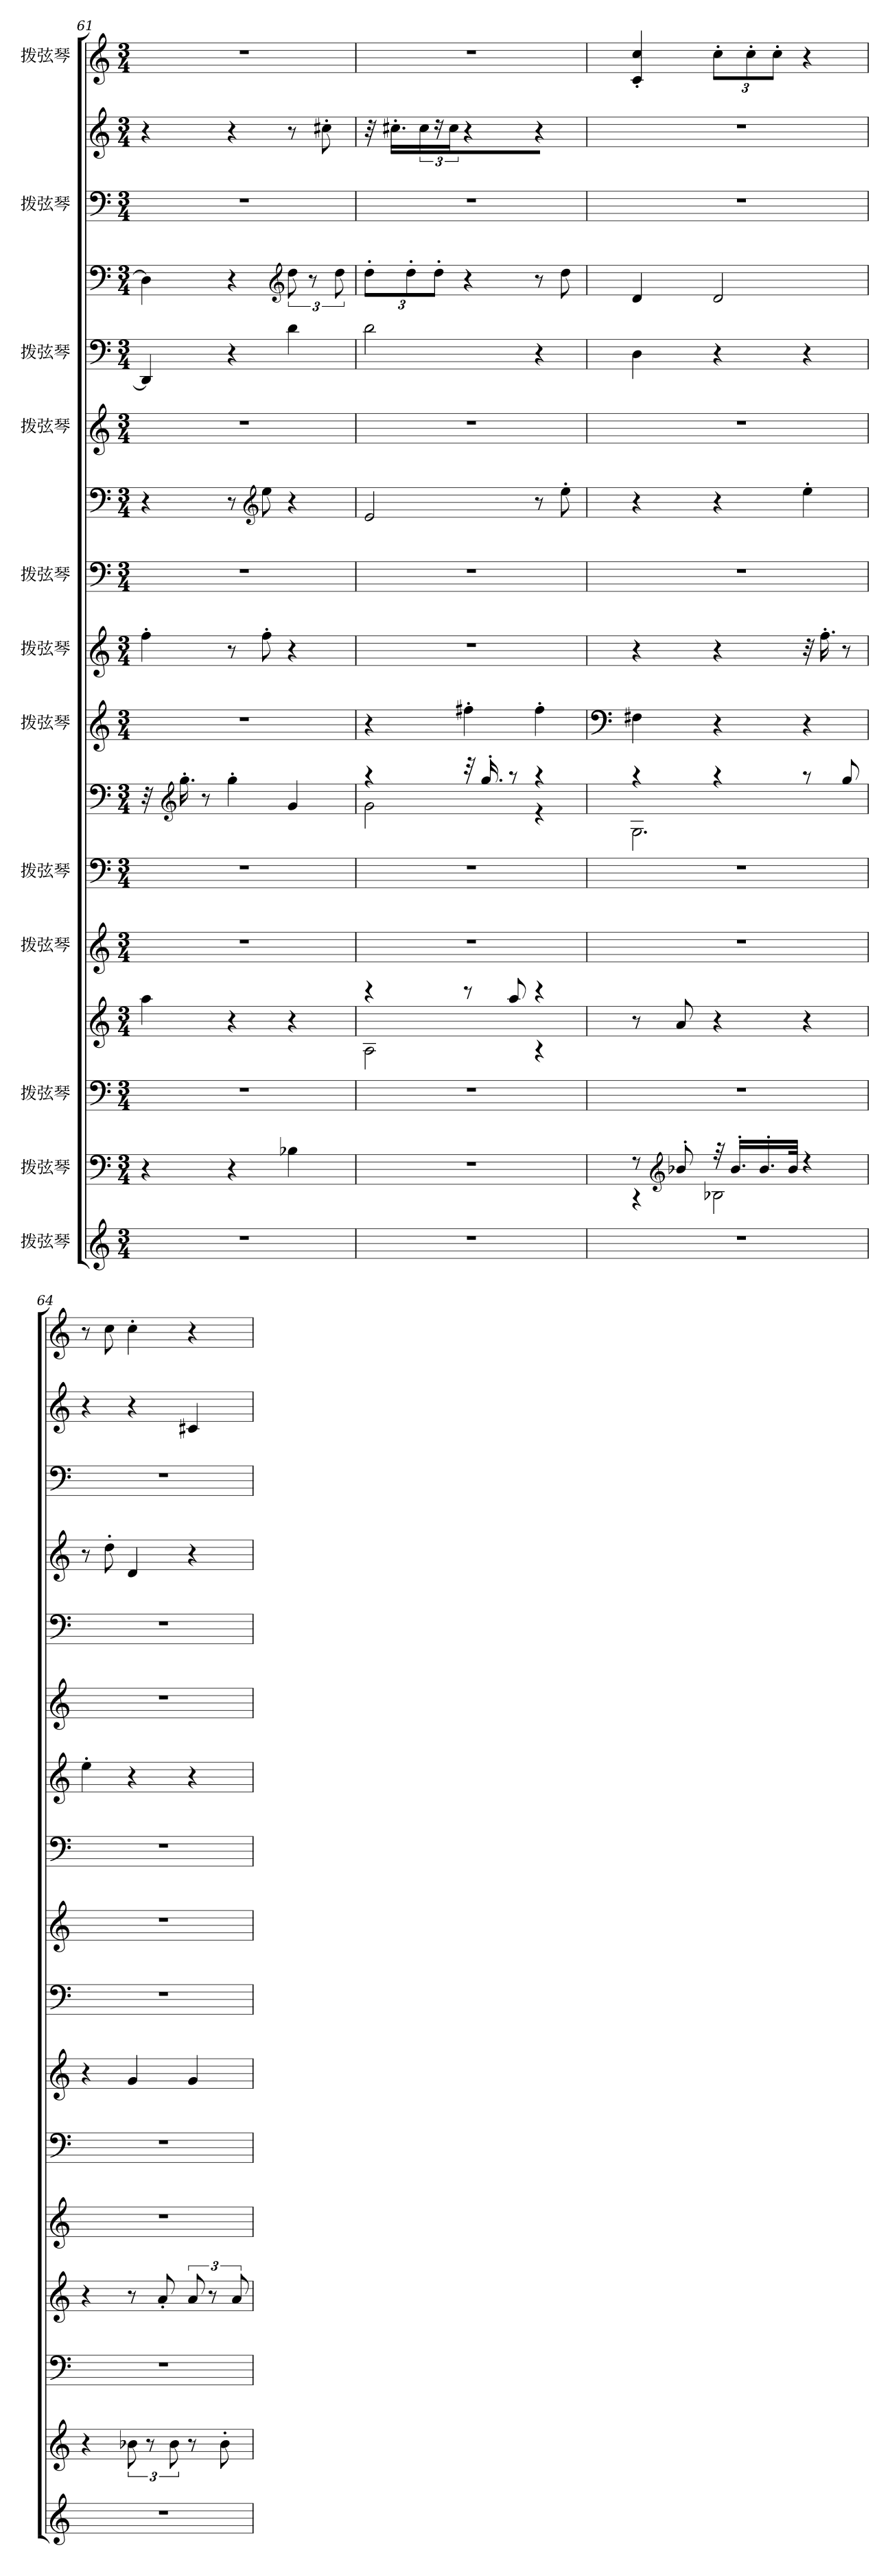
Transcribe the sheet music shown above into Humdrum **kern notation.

**kern	**kern	**kern	**kern	**kern	**kern	**kern	**kern	**kern	**kern	**kern	**kern	**kern	**kern	**kern	**kern	**kern
*part12	*part11	*part10	*part10	*part9	*part8	*part8	*part7	*part6	*part5	*part5	*part4	*part3	*part3	*part2	*part2	*part1
*staff17	*staff16	*staff15	*staff14	*staff13	*staff12	*staff11	*staff10	*staff9	*staff8	*staff7	*staff6	*staff5	*staff4	*staff3	*staff2	*staff1
*I"拨弦琴	*I"拨弦琴	*I"拨弦琴	*	*I"拨弦琴	*I"拨弦琴	*	*I"拨弦琴	*I"拨弦琴	*I"拨弦琴	*	*I"拨弦琴	*I"拨弦琴	*	*I"拨弦琴	*	*I"拨弦琴
*clefG2	*clefF4	*clefF4	*clefG2	*clefG2	*clefF4	*clefF4	*clefG2	*clefG2	*clefF4	*clefF4	*clefG2	*clefF4	*clefF4	*clefF4	*clefG2	*clefG2
*k[]	*k[]	*k[]	*k[]	*k[]	*k[]	*k[]	*k[]	*k[]	*k[]	*k[]	*k[]	*k[]	*k[]	*k[]	*k[]	*k[]
*M3/4	*M3/4	*M3/4	*M3/4	*M3/4	*M3/4	*M3/4	*M3/4	*M3/4	*M3/4	*M3/4	*M3/4	*M3/4	*M3/4	*M3/4	*M3/4	*M3/4
=61	=61	=61	=61	=61	=61	=61	=61	=61	=61	=61	=61	=61	=61	=61	=61	=61
2.r	4r	2.r	4aa\	2.r	2.r	32r	2.r	4ff'\	2.r	4r	2.r	4DD/]	4D\]	2.r	4r	2.r
*	*	*	*	*	*	*clefG2	*	*	*	*	*	*	*	*	*	*
.	.	.	.	.	.	16.gg'\	.	.	.	.	.	.	.	.	.	.
.	.	.	.	.	.	8r	.	.	.	.	.	.	.	.	.	.
.	4r	.	4r	.	.	4gg'\	.	8r	.	8r	.	4r	4r	.	4r	.
*	*	*	*	*	*	*	*	*	*	*clefG2	*	*	*	*	*	*
.	.	.	.	.	.	.	.	8ff'\	.	8ee\	.	.	.	.	.	.
*	*	*	*	*	*	*	*	*	*	*	*	*	*clefG2	*	*	*
.	4B-X\	.	4r	.	.	4g/	.	4r	.	4r	.	4d\	12dd\	.	8r	.
.	.	.	.	.	.	.	.	.	.	.	.	.	12r	.	.	.
.	.	.	.	.	.	.	.	.	.	.	.	.	.	.	8cc#X'\	.
.	.	.	.	.	.	.	.	.	.	.	.	.	12dd\	.	.	.
!!LO:PB:g=z
=62	=62	=62	=62	=62	=62	=62	=62	=62	=62	=62	=62	=62	=62	=62	=62	=62
*	*	*	*^	*	*	*^	*	*	*	*	*	*	*	*	*	*
*	*	*	*	*	*	*	*	*	*	*	*	*	*	*	*Xbrackettup	*	*	*
2.r	2.r	2.r	4r	2A\	2.r	2.r	4r	2g\	4r	2.r	2.r	2e/	2.r	2d\	12dd'\L	2.r	32r	2.r
.	.	.	.	.	.	.	.	.	.	.	.	.	.	.	.	.	16.cc#X'\LL	.
.	.	.	.	.	.	.	.	.	.	.	.	.	.	.	12dd'\	.	.	.
.	.	.	.	.	.	.	.	.	.	.	.	.	.	.	.	.	24cc#\JJ	.
.	.	.	.	.	.	.	.	.	.	.	.	.	.	.	12dd'\J	.	24r	.
.	.	.	.	.	.	.	.	.	.	.	.	.	.	.	.	.	24cc#\	.
.	.	.	8r	.	.	.	32r	.	4ff#X'\	.	.	.	.	.	4r	.	4r	.
.	.	.	.	.	.	.	16.gg'/	.	.	.	.	.	.	.	.	.	.	.
.	.	.	8aa/	.	.	.	8r	.	.	.	.	.	.	.	.	.	.	.
.	.	.	4r	4r	.	.	4r	4r	4ff#'\	.	.	8r	.	4r	8r	.	4r	.
.	.	.	.	.	.	.	.	.	.	.	.	8ee'\	.	.	8dd\	.	.	.
*	*	*	*v	*v	*	*	*	*	*	*	*	*	*	*	*	*	*	*
=63	=63	=63	=63	=63	=63	=63	=63	=63	=63	=63	=63	=63	=63	=63	=63	=63	=63
*	*	*	*	*	*	*	*	*clefF4	*	*	*	*	*	*	*	*	*
*	*^	*	*	*	*	*	*	*	*	*	*	*	*	*	*	*	*
2.r	8r	4r	2.r	8r	2.r	2.r	4r	2.G\	4F#X\	4r	2.r	4r	2.r	4D\	4d/	2.r	2.r	4c/' 4cc/'
*	*clefG2	*	*	*	*	*	*	*	*	*	*	*	*	*	*	*	*	*
.	8b-X'/	.	.	8a/	.	.	.	.	.	.	.	.	.	.	.	.	.	.
*	*	*	*	*	*	*	*	*	*	*	*	*	*	*	*	*	*	*Xbrackettup
.	32r	2B-X\	.	4r	.	.	4r	.	4r	4r	.	4r	.	4r	2d/	.	.	12cc'\L
.	16.b-'/LL	.	.	.	.	.	.	.	.	.	.	.	.	.	.	.	.	.
.	.	.	.	.	.	.	.	.	.	.	.	.	.	.	.	.	.	12cc'\
.	16.b-'/	.	.	.	.	.	.	.	.	.	.	.	.	.	.	.	.	.
.	.	.	.	.	.	.	.	.	.	.	.	.	.	.	.	.	.	12cc'\J
.	32b-/JJk	.	.	.	.	.	.	.	.	.	.	.	.	.	.	.	.	.
.	4r	.	.	4r	.	.	8r	.	4r	32r	.	4ee'\	.	4r	.	.	.	4r
.	.	.	.	.	.	.	.	.	.	16.ff'\	.	.	.	.	.	.	.	.
.	.	.	.	.	.	.	8gg/	.	.	8r	.	.	.	.	.	.	.	.
*	*v	*v	*	*	*	*	*v	*v	*	*	*	*	*	*	*	*	*	*
=64	=64	=64	=64	=64	=64	=64	=64	=64	=64	=64	=64	=64	=64	=64	=64	=64
2.r	4r	2.r	4r	2.r	2.r	4r	2.r	2.r	2.r	4ee'\	2.r	2.r	8r	2.r	4r	8r
.	.	.	.	.	.	.	.	.	.	.	.	.	8dd'\	.	.	8cc\
.	12b-X\	.	8r	.	.	4g/	.	.	.	4r	.	.	4d/	.	4r	4cc'\
.	12r	.	.	.	.	.	.	.	.	.	.	.	.	.	.	.
.	.	.	8a'/	.	.	.	.	.	.	.	.	.	.	.	.	.
.	12b-\	.	.	.	.	.	.	.	.	.	.	.	.	.	.	.
.	8r	.	12a/	.	.	4g/	.	.	.	4r	.	.	4r	.	4c#X/	4r
.	.	.	12r	.	.	.	.	.	.	.	.	.	.	.	.	.
.	8b-'\	.	.	.	.	.	.	.	.	.	.	.	.	.	.	.
.	.	.	12a/	.	.	.	.	.	.	.	.	.	.	.	.	.
=	=	=	=	=	=	=	=	=	=	=	=	=	=	=	=	=
*-	*-	*-	*-	*-	*-	*-	*-	*-	*-	*-	*-	*-	*-	*-	*-	*-
